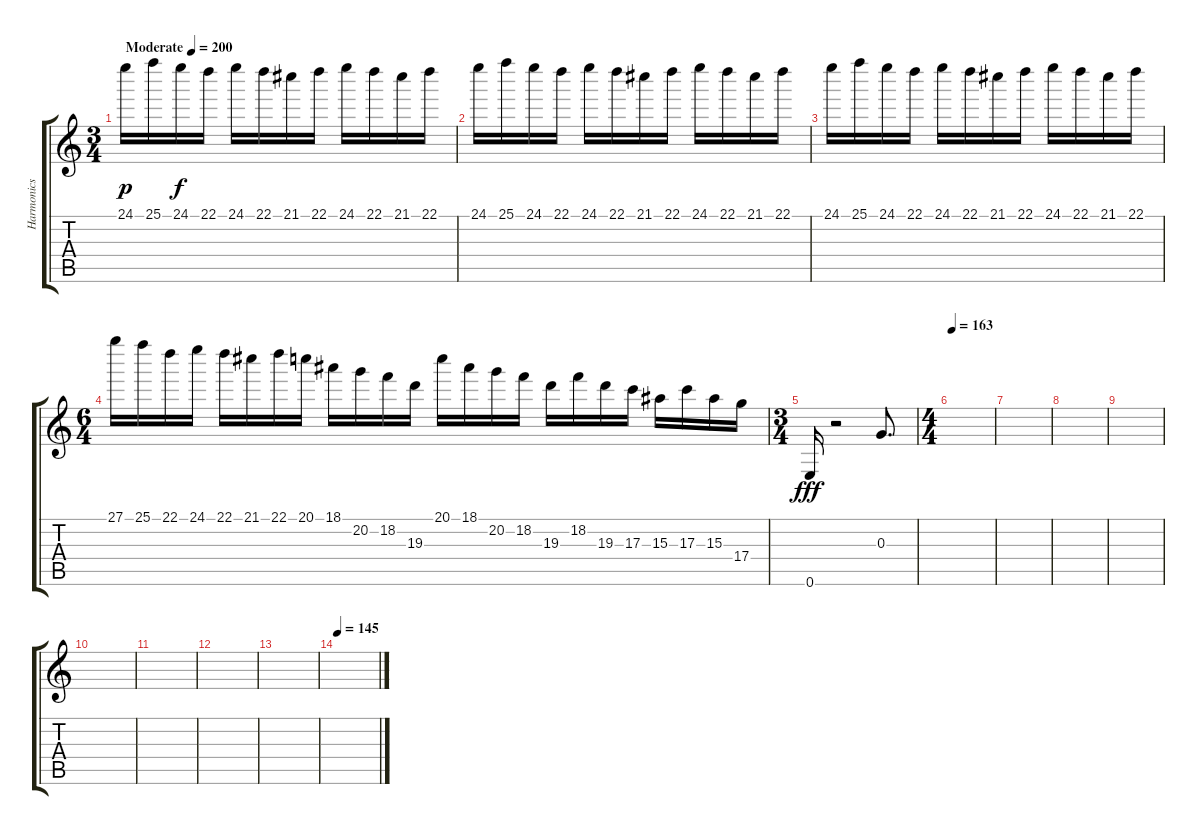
\track ("Harmonics" "Harmonics") {instrument distortionguitar}
\staff {score tabs}
\tuning (E4 B3 G3 D3 A2 E2) {hide}
\ts (3 4)
\tempo (200 "Moderate")
\clef g2
\ks c
24.1.16{dy p volume 3 instrument kalimba} 25.1.16 24.1.16{dy f} 22.1.16 24.1.16 22.1.16 21.1.16 22.1.16 24.1.16 22.1.16 21.1.16 22.1.16 |
24.1.16 25.1.16 24.1.16 22.1.16 24.1.16 22.1.16 21.1.16 22.1.16 24.1.16 22.1.16 21.1.16 22.1.16 |
24.1.16 25.1.16 24.1.16 22.1.16 24.1.16 22.1.16 21.1.16 22.1.16 24.1.16 22.1.16 21.1.16 22.1.16 |
\ts (6 4)
27.1.16 25.1.16 22.1.16 24.1.16 22.1.16 21.1.16 22.1.16 20.1.16 18.1.16 20.2.16 18.2.16 19.3.16 20.1.16 18.1.16 20.2.16 18.2.16 19.3.16 18.2.16 19.3.16 17.3.16 15.3.16 17.3.16 15.3.16 17.4.16 |
\ts (3 4)
0.6.16{dy fff} r.2 0.3.8{d} |
\ts (4 4)
\tempo 163
|
|
|
|
|
|
|
|
\tempo 145
